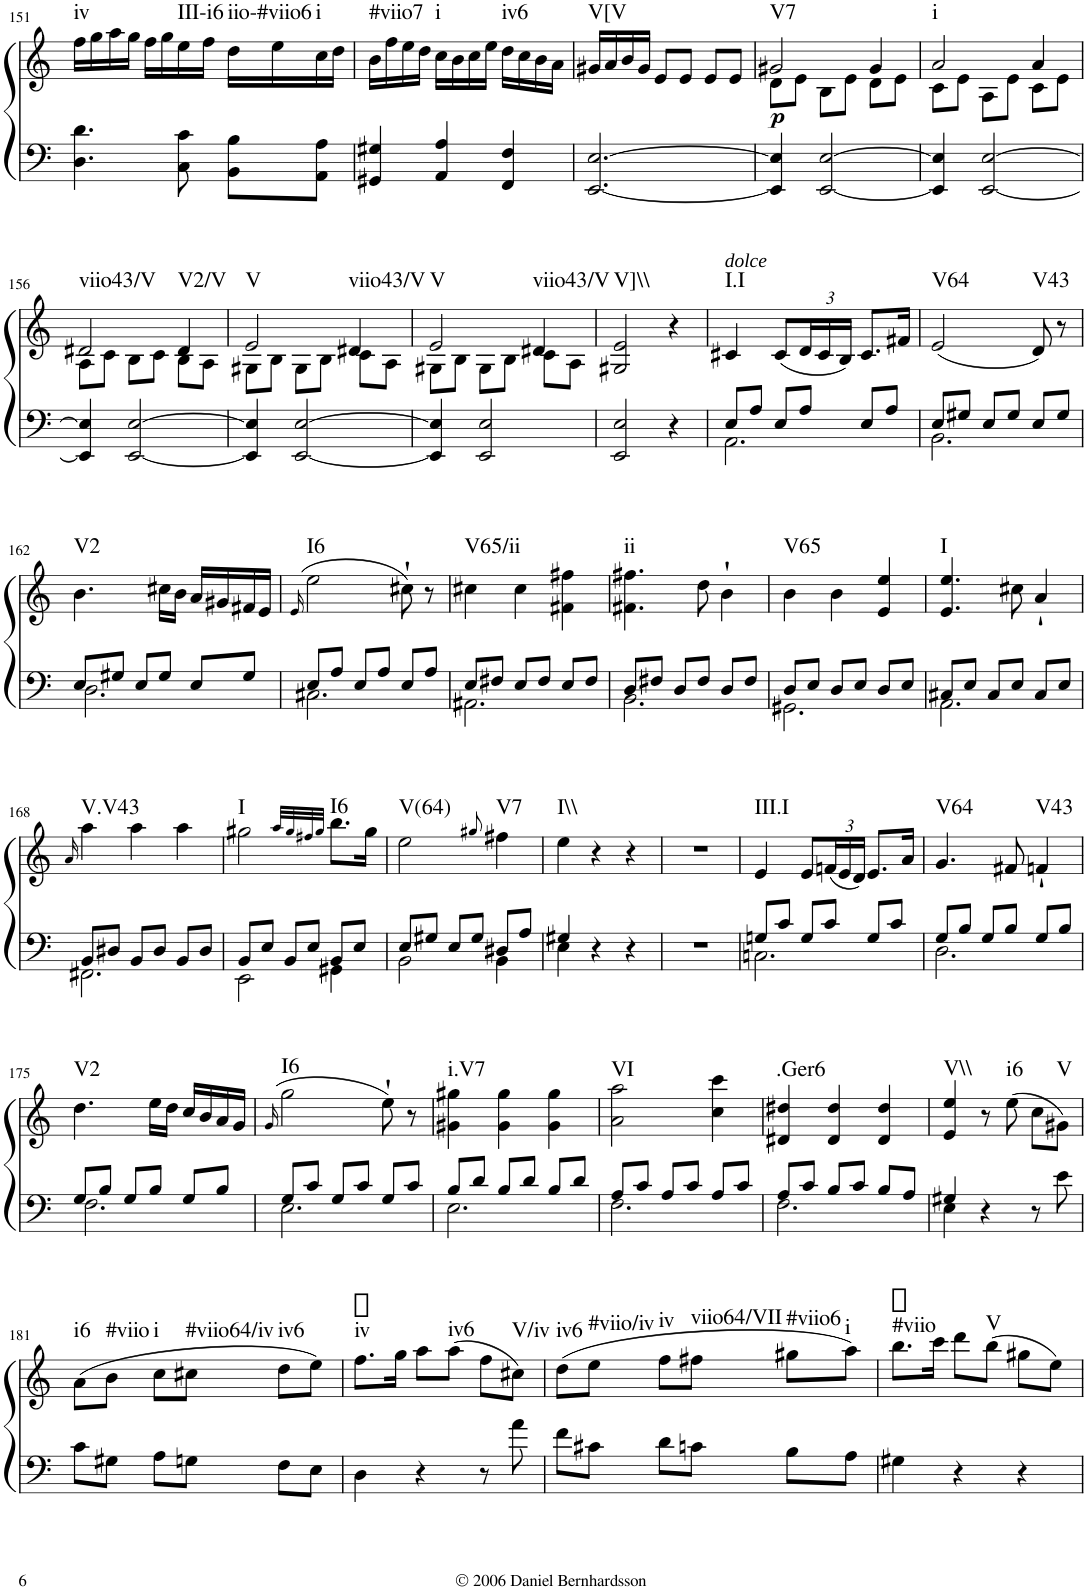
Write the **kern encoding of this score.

**kern	**kern	**dynam	**harte
*part1	*part1	*part1	*part1
*staff2	*staff1	*staff1/2	*
*I"Piano	*	*	*
*I'Pno.	*	*	*
!!LO:PB:g=z
*clefF4	*clefG2	*	*
*k[]	*k[]	*	*
*M3/4	*M3/4	*	*
=151	=151	=151	=151
!	!	!	!LO:H:kt=iv
4.D\ 4.d\	16ff\LL	.	N
.	16gg\	.	.
.	16aa\	.	.
.	16gg\JJ	.	.
.	16ff\LL	.	.
.	16gg\	.	.
!	!	!	!LO:H:kt=III-i6
8C\ 8c\	16ee\	.	N
.	16ff\JJ	.	.
!	!	!	!LO:H:kt=iio-#viio6
8BB\ 8B\L	16dd\LL	.	N
.	16ee\	.	.
!	!	!	!LO:H:kt=i
8AA\ 8A\J	16cc\	.	N
.	16dd\JJ	.	.
=152	=152	=152	=152
!	!	!	!LO:H:kt=#viio7
4GG#X/ 4G#X/	16b\LL	.	N
.	16ff\	.	.
.	16ee\	.	.
.	16dd\JJ	.	.
!	!	!	!LO:H:kt=i
4AA/ 4A/	16cc\LL	.	N
.	16b\	.	.
.	16cc\	.	.
.	16ee\JJ	.	.
!	!	!	!LO:H:kt=iv6
4FF/ 4F/	16dd\LL	.	N
.	16cc\	.	.
.	16b\	.	.
.	16a\JJ	.	.
=153	=153	=153	=153
!	!	!	!LO:H:kt=V[V
[2.EE/ [2.E/	16g#X/LL	.	N
.	16a/	.	.
.	16b/	.	.
.	16g#/JJ	.	.
.	8e/L	.	.
.	8e/J	.	.
.	8e/L	.	.
.	8e/J	.	.
=154	=154	=154	=154
*	*^	*	*
!	!	!	!LO:DY:b	!LO:H:kt=V7
4EE/] 4E/]	2g#X/	8d\L	p	N
.	.	8e\J	.	.
[2EE/ [2E/	.	8B\L	.	.
.	.	8e\J	.	.
.	4g#/	8d\L	.	.
.	.	8e\J	.	.
=155	=155	=155	=155	=155
!	!	!	!	!LO:H:kt=i
4EE/] 4E/]	2a/	8c\L	.	N
.	.	8e\J	.	.
[2EE/ [2E/	.	8A\L	.	.
.	.	8e\J	.	.
.	4a/	8c\L	.	.
.	.	8e\J	.	.
!!LO:LB:g=z	!!
=156	=156	=156	=156	=156
!	!	!	!	!LO:H:kt=viio43/V
4EE/] 4E/]	2d#X/	8A\L	.	N
.	.	8c\J	.	.
[2EE/ [2E/	.	8B\L	.	.
.	.	8c\J	.	.
!	!	!	!	!LO:H:kt=V2/V
.	4d#/	8B\L	.	N
.	.	8A\J	.	.
=157	=157	=157	=157	=157
!	!	!	!	!LO:H:kt=V
4EE/] 4E/]	2e/	8G#X\L	.	N
.	.	8B\J	.	.
[2EE/ [2E/	.	8G#\L	.	.
.	.	8B\J	.	.
!	!	!	!	!LO:H:kt=viio43/V
.	4d#X/	8c\L	.	N
.	.	8A\J	.	.
=158	=158	=158	=158	=158
!	!	!	!	!LO:H:kt=V
4EE/] 4E/]	2e/	8G#X\L	.	N
.	.	8B\J	.	.
2EE/ 2E/	.	8G#\L	.	.
.	.	8B\J	.	.
!	!	!	!	!LO:H:kt=viio43/V
.	4d#X/	8c\L	.	N
.	.	8A\J	.	.
=159	=159	=159	=159	=159
!	!	!	!	!LO:H:kt=V]\\
*	*v	*v	*	*
2EE/ 2E/	2G#X/ 2e/	.	N
4r	4r	.	.
=160	=160	=160	=160
*^	*	*	*
!	!	!LO:TX:a:i:t=dolce	!	!LO:H:kt=I.I
8E/L	2.AA\	4c#X/	.	N
8A/J	.	.	.	.
8E/L	.	(8c#/L	.	.
*	*	*Xbrackettup	*	*
8A/J	.	24d/L	.	.
.	.	24c#/	.	.
.	.	24B/JJ)	.	.
8E/L	.	8.c#/L	.	.
8A/J	.	.	.	.
.	.	16f#X/Jk	.	.
=161	=161	=161	=161	=161
!	!	!	!	!LO:H:kt=V64
8E/L	2.BB\	(2e/	.	N
8G#X/J	.	.	.	.
8E/L	.	.	.	.
8G#/J	.	.	.	.
!	!	!	!	!LO:H:kt=V43
8E/L	.	8d/)	.	N
8G#/J	.	8r	.	.
!!LO:LB:g=z
=162	=162	=162	=162	=162
!	!	!	!	!LO:H:kt=V2
8E/L	2.D\	4.b\	.	N
8G#X/J	.	.	.	.
8E/L	.	.	.	.
8G#/J	.	16cc#X\LL	.	.
.	.	16b\JJ	.	.
8E/L	.	16a/LL	.	.
.	.	16g#X/	.	.
8G#/J	.	16f#X/	.	.
.	.	16e/JJ	.	.
=163	=163	=163	=163	=163
.	.	(16qe/	.	.
!	!	!	!	!LO:H:kt=I6
8E/L	2.C#X\	2ee\	.	N
8A/J	.	.	.	.
8E/L	.	.	.	.
8A/J	.	.	.	.
8E/L	.	8cc#X`\)	.	.
8A/J	.	8r	.	.
=164	=164	=164	=164	=164
!	!	!	!	!LO:H:kt=V65/ii
8E/L	2.AA#X\	4cc#X\	.	N
8F#X/J	.	.	.	.
8E/L	.	4cc#\	.	.
8F#/J	.	.	.	.
8E/L	.	4f#X\ 4ff#X\	.	.
8F#/J	.	.	.	.
=165	=165	=165	=165	=165
!	!	!	!	!LO:H:kt=ii
8D/L	2.BB\	4.f#X\ 4.ff#X\	.	N
8F#X/J	.	.	.	.
8D/L	.	.	.	.
8F#/J	.	8dd\	.	.
8D/L	.	4b`\	.	.
8F#/J	.	.	.	.
=166	=166	=166	=166	=166
!	!	!	!	!LO:H:kt=V65
8D/L	2.GG#X\	4b\	.	N
8E/J	.	.	.	.
8D/L	.	4b\	.	.
8E/J	.	.	.	.
8D/L	.	4e/ 4ee/	.	.
8E/J	.	.	.	.
=167	=167	=167	=167	=167
!	!	!	!	!LO:H:kt=I
8C#X/L	2.AA\	4.e/ 4.ee/	.	N
8E/J	.	.	.	.
8C#/L	.	.	.	.
8E/J	.	8cc#X\	.	.
8C#/L	.	4a`/	.	.
8E/J	.	.	.	.
!!LO:LB:g=z
=168	=168	=168	=168	=168
.	.	16qa/	.	.
!	!	!	!	!LO:H:kt=V.V43
8BB/L	2.FF#X\	4aa\	.	N
8D#X/J	.	.	.	.
8BB/L	.	4aa\	.	.
8D#/J	.	.	.	.
8BB/L	.	4aa\	.	.
8D#/J	.	.	.	.
=169	=169	=169	=169	=169
!	!	!	!	!LO:H:kt=I
8BB/L	2EE\	2gg#X\	.	N
8E/J	.	.	.	.
8BB/L	.	.	.	.
8E/J	.	.	.	.
.	.	32qaa/LLL	.	.
.	.	32qgg#/	.	.
.	.	32qff#X/	.	.
.	.	32qgg#/JJJ	.	.
!	!	!	!	!LO:H:kt=I6
8BB/L	4GG#X\	8.bb\L	.	N
8E/J	.	.	.	.
.	.	16gg#\Jk	.	.
=170	=170	=170	=170	=170
!	!	!	!	!LO:H:kt=V(64)
8E/L	2BB\	2ee\	.	N
8G#X/J	.	.	.	.
8E/L	.	.	.	.
8G#/J	.	.	.	.
.	.	8qgg#X/	.	.
!	!	!	!	!LO:H:kt=V7
8D#X/L	4BB\	4ff#X\	.	N
8A/J	.	.	.	.
=171	=171	=171	=171	=171
!	!	!	!	!LO:H:kt=I\\
4G#X/	4E\	4ee\	.	N
4r	4ryy	4r	.	.
4r	4ryy	4r	.	.
*v	*v	*	*	*
=172	=172	=172	=172
2.r	2.r	.	.
=173	=173	=173	=173
*^	*	*	*
!	!	!	!	!LO:H:kt=III.I
8Gn/L	2.Cn\	4e/	.	N
8c/J	.	.	.	.
8G/L	.	8e/L	.	.
8c/J	.	(24fn/L	.	.
.	.	24e/	.	.
.	.	24d/JJ)	.	.
8G/L	.	8.e/L	.	.
8c/J	.	.	.	.
.	.	16a/Jk	.	.
=174	=174	=174	=174	=174
!	!	!	!	!LO:H:kt=V64
8G/L	2.D\	4.g/	.	N
8B/J	.	.	.	.
8G/L	.	.	.	.
8B/J	.	8f#X/	.	.
!	!	!	!	!LO:H:kt=V43
8G/L	.	4fn`/	.	N
8B/J	.	.	.	.
!!LO:LB:g=z
=175	=175	=175	=175	=175
!	!	!	!	!LO:H:kt=V2
8G/L	2.F\	4.dd\	.	N
8B/J	.	.	.	.
8G/L	.	.	.	.
8B/J	.	16ee\LL	.	.
.	.	16dd\JJ	.	.
8G/L	.	16cc/LL	.	.
.	.	16b/	.	.
8B/J	.	16a/	.	.
.	.	16g/JJ	.	.
=176	=176	=176	=176	=176
.	.	(16qg/	.	.
!	!	!	!	!LO:H:kt=I6
8G/L	2.E\	2gg\	.	N
8c/J	.	.	.	.
8G/L	.	.	.	.
8c/J	.	.	.	.
8G/L	.	8ee`\)	.	.
8c/J	.	8r	.	.
=177	=177	=177	=177	=177
!	!	!	!	!LO:H:kt=i.V7
8B/L	2.E\	4g#X\ 4gg#X\	.	N
8d/J	.	.	.	.
8B/L	.	4g#\ 4gg#\	.	.
8d/J	.	.	.	.
8B/L	.	4g#\ 4gg#\	.	.
8d/J	.	.	.	.
=178	=178	=178	=178	=178
!	!	!	!	!LO:H:kt=VI
8A/L	2.F\	2a\ 2aa\	.	N
8c/J	.	.	.	.
8A/L	.	.	.	.
8c/J	.	.	.	.
8A/L	.	4cc\ 4ccc\	.	.
8c/J	.	.	.	.
=179	=179	=179	=179	=179
!	!	!	!	!LO:H:kt=.Ger6
8A/L	2.F\	4d#X/ 4dd#X/	.	N
8c/J	.	.	.	.
8B/L	.	4d#/ 4dd#/	.	.
8c/J	.	.	.	.
8B/L	.	4d#/ 4dd#/	.	.
8A/J	.	.	.	.
=180	=180	=180	=180	=180
!	!	!	!	!LO:H:kt=V\\
4G#X/	4E\	4e/ 4ee/	.	N
4r	4ryy	8r	.	.
!	!	!	!	!LO:H:kt=i6
.	.	(8ee\	.	N
8r	4ryy	8cc\L	.	.
!	!	!	!	!LO:H:kt=V
8e\	.	8g#X\J)	.	N
*v	*v	*	*	*
!!LO:LB:g=z
=181	=181	=181	=181
!	!	!	!LO:H:kt=i6
8c\L	(8a\L	.	N
!	!	!	!LO:H:kt=#viio
8G#X\J	8b\J	.	N
!	!	!	!LO:H:kt=i
8A\L	8cc\L	.	N
!	!	!	!LO:H:kt=#viio64/iv
8Gn\J	8cc#X\J	.	N
!	!	!	!LO:H:kt=iv6
8F\L	8dd\L	.	N
8E\J	8ee\J)	.	.
=182	=182	=182	=182
!	!	!	!LO:H:kt=iv
4D\	8.ff\L	.	N
.	16gg\Jk	.	.
4r	8aa\L	.	.
!	!	!	!LO:H:kt=iv6
.	(8aa\J	.	N
8r	8ff\L	.	.
!	!	!	!LO:H:kt=V/iv
8a\	8cc#X\J)	.	N
=183	=183	=183	=183
!	!	!	!LO:H:kt=iv6
8f\L	(8dd\L	.	N
!	!	!	!LO:H:kt=#viio/iv
8c#X\J	8ee\J	.	N
!	!	!	!LO:H:kt=iv
8d\L	8ff\L	.	N
!	!	!	!LO:H:kt=viio64/VII
8cn\J	8ff#X\J	.	N
!	!	!	!LO:H:kt=#viio6
8B\L	8gg#X\L	.	N
!	!	!	!LO:H:kt=i
8A\J	8aa\J)	.	N
=184	=184	=184	=184
!	!	!	!LO:H:kt=#viio
4G#X\	8.bb\L	.	N
.	16ccc\Jk	.	.
4r	8ddd\L	.	.
!	!	!	!LO:H:kt=V
.	(8bb\J	.	N
4r	8gg#X\L	.	.
.	8ee\J)	.	.
=	=	=	=
*-	*-	*-	*-
